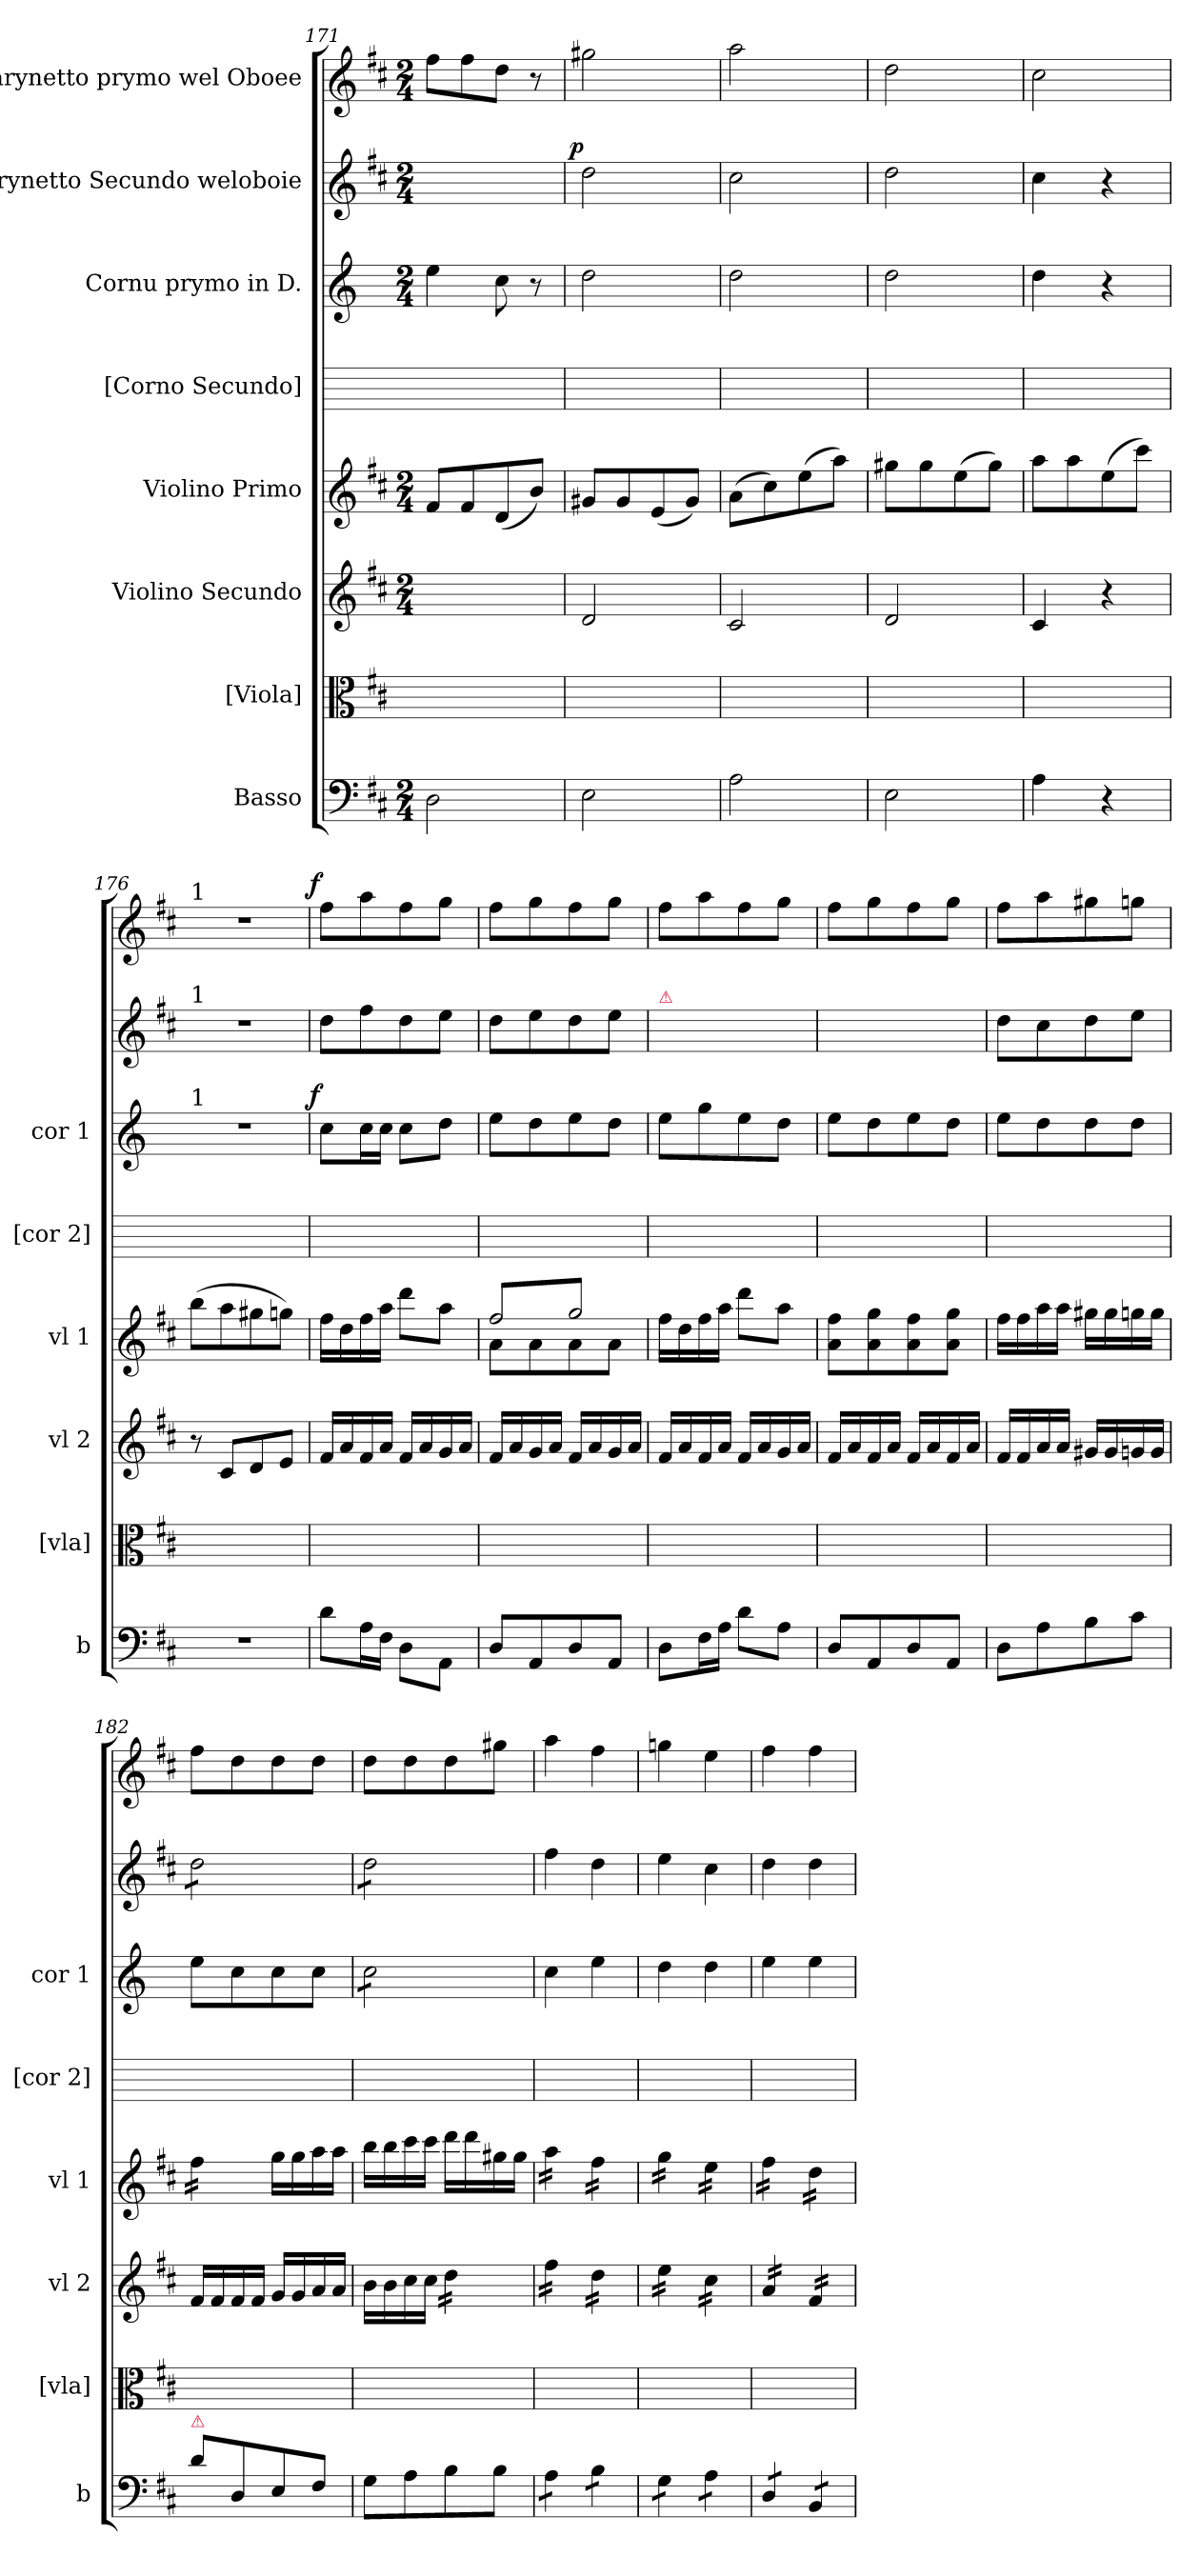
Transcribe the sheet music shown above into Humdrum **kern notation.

**kern	**dynam	**kern	**kern	**dynam	**kern	**dynam	**kern	**kern	**dynam	**kern	**dynam	**kern	**dynam
*part8	*part8	*part7	*part6	*part6	*part5	*part5	*part4	*part3	*part3	*part2	*part2	*part1	*part1
*staff8	*staff8	*staff7	*staff6	*staff6	*staff5	*staff5	*staff4	*staff3	*staff3	*staff2	*staff2	*staff1	*staff1
*I"Basso	*	*I"[Viola]	*I"Violino Secundo	*	*I"Violino Primo	*	*I"[Corno Secundo]	*I"Cornu prymo in D.	*	*I"Clarynetto Secundo weloboie	*	*I"Clarynetto prymo wel Oboee	*
*I'b	*	*I'[vla]	*I'vl 2	*	*I'vl 1	*	*I'[cor 2]	*I'cor 1	*	*	*	*	*
*clefF4	*	*clefC3	*clefG2	*	*clefG2	*	*	*clefG2	*	*clefG2	*	*clefG2	*
*	*	*	*	*	*	*	*	*ITrd6c10	*	*	*	*	*
*k[f#c#]	*	*k[f#c#]	*k[f#c#]	*	*k[f#c#]	*	*	*k[f#c#]	*	*k[f#c#]	*	*k[f#c#]	*
*M2/4	*	*	*M2/4	*	*M2/4	*	*	*M2/4	*	*M2/4	*	*M2/4	*
=171	=171	=171	=171	=171	=171	=171	=171	=171	=171	=171	=171	=171	=171
2D\	.	2ryy	8d/Lyy	.	8f#/L	.	2ryy	4f#\	.	2ryy	.	8ff#\L	.
.	.	.	8A/yy	.	8f#/	.	.	.	.	.	.	8ff#\	.
.	.	.	8d/yy	.	(8d/	.	.	8d\	.	.	.	8dd\J	.
.	.	.	8A/Jyy	.	8b/J)	.	.	8r	.	.	.	8r	.
=172	=172	=172	=172	=172	=172	=172	=172	=172	=172	=172	=172	=172	=172
!	!	!	!	!	!	!	!	!	!	!	!LO:DY:a:rj	!	!
2E\	.	2ryy	2d/	.	8g#X/L	.	2ryy	2e\	.	2dd\	p	2gg#X\	.
.	.	.	.	.	8g#/	.	.	.	.	.	.	.	.
.	.	.	.	.	(8e/	.	.	.	.	.	.	.	.
.	.	.	.	.	8g#/J)	.	.	.	.	.	.	.	.
=173	=173	=173	=173	=173	=173	=173	=173	=173	=173	=173	=173	=173	=173
2A\	.	2ryy	2c#/	.	(8a\L	.	2ryy	2e\	.	2cc#\	.	2aa\	.
.	.	.	.	.	8cc#\)	.	.	.	.	.	.	.	.
.	.	.	.	.	(8ee\	.	.	.	.	.	.	.	.
.	.	.	.	.	8aa\J)	.	.	.	.	.	.	.	.
=174	=174	=174	=174	=174	=174	=174	=174	=174	=174	=174	=174	=174	=174
2E\	.	2ryy	2d/	.	8gg#X\L	.	2ryy	2e\	.	2dd\	.	2dd\	.
.	.	.	.	.	8gg#\	.	.	.	.	.	.	.	.
.	.	.	.	.	(8ee\	.	.	.	.	.	.	.	.
.	.	.	.	.	8gg#\J)	.	.	.	.	.	.	.	.
=175	=175	=175	=175	=175	=175	=175	=175	=175	=175	=175	=175	=175	=175
4A\	.	2ryy	4c#/	.	8aa\L	.	2ryy	4e\	.	4cc#\	.	2cc#\	.
.	.	.	.	.	8aa\	.	.	.	.	.	.	.	.
4r	.	.	4r	.	(8ee\	.	.	4r	.	4r	.	.	.
.	.	.	.	.	8ccc#\J)	.	.	.	.	.	.	.	.
=176	=176	=176	=176	=176	=176	=176	=176	=176	=176	=176	=176	=176	=176
!	!	!	!	!	!	!	!	!	!	!	!	!LO:TX:a:t=1	!
!	!	!	!	!	!	!	!	!	!	!LO:TX:a:t=1	!	!	!
!	!	!	!	!	!	!	!	!LO:TX:a:t=1	!	!	!	!	!
2r	.	2ryy	8r	.	(8bb\L	.	2ryy	2r	.	2r	.	2r	.
.	.	.	8c#/L	.	8aa\	.	.	.	.	.	.	.	.
.	.	.	8d/	.	8gg#X\	.	.	.	.	.	.	.	.
.	.	.	8e/J	.	8ggn\J)	.	.	.	.	.	.	.	.
=177	=177	=177	=177	=177	=177	=177	=177	=177	=177	=177	=177	=177	=177
!	!	!	!	!LO:DY:a:rj	!	!LO:DY:a:rj	!	!	!LO:DY:a:rj	!	!	!	!LO:DY:a:rj
8d\L	for	2ryy	16f#/LL	for	16ff#\LL	for	2ryy	8d\L	f	8dd\L	.	8ff#\L	f.
.	.	.	16a/	.	16dd\	.	.	.	.	.	.	.	.
16A\L	.	.	16f#/	.	16ff#\	.	.	16d\L	.	8ff#\	.	8aa\	.
16F#\JJ	.	.	16a/JJ	.	16aa\JJ	.	.	16d\JJ	.	.	.	.	.
8D\L	.	.	16f#/LL	.	8ddd\L	.	.	8d\L	.	8dd\	.	8ff#\	.
.	.	.	16a/	.	.	.	.	.	.	.	.	.	.
8AA\J	.	.	16g/	.	8aa\J	.	.	8e\J	.	8ee\J	.	8gg\J	.
.	.	.	16a/JJ	.	.	.	.	.	.	.	.	.	.
=178	=178	=178	=178	=178	=178	=178	=178	=178	=178	=178	=178	=178	=178
*	*	*	*	*	*^	*	*	*	*	*	*	*	*
*	*	*	*	*	*tremolo	*	*	*	*	*	*	*	*	*
8D/L	.	2ryy	16f#/LL	.	8ff#/L	8a\L	.	2ryy	8f#\L	.	8dd\L	.	8ff#\L	.
.	.	.	16a/	.	.	.	.	.	.	.	.	.	.	.
8AA/	.	.	16g/	.	8gg/	8a\	.	.	8e\	.	8ee\	.	8gg\	.
.	.	.	16a/JJ	.	.	.	.	.	.	.	.	.	.	.
8D/	.	.	16f#/LL	.	8ff#/	8a\	.	.	8f#\	.	8dd\	.	8ff#\	.
.	.	.	16a/	.	.	.	.	.	.	.	.	.	.	.
8AA/J	.	.	16g/	.	8gg/J	8a\J	.	.	8e\J	.	8ee\J	.	8gg\J	.
*	*	*	*	*	*Xtremolo	*	*	*	*	*	*	*	*	*
.	.	.	16a/JJ	.	.	.	.	.	.	.	.	.	.	.
*	*	*	*	*	*v	*v	*	*	*	*	*	*	*	*
=179	=179	=179	=179	=179	=179	=179	=179	=179	=179	=179	=179	=179	=179
!	!	!	!	!	!	!	!	!	!	!LO:TX:a:color=crimson:t=⚠	!	!	!
8D\L	.	2ryy	16f#/LL	.	16ff#\LL	.	2ryy	8f#\L	.	8dd\Lyy	.	8ff#\L	.
.	.	.	16a/	.	16dd\	.	.	.	.	.	.	.	.
16F#\L	.	.	16f#/	.	16ff#\	.	.	8a\	.	8ff#\yy	.	8aa\	.
16A\JJ	.	.	16a/JJ	.	16aa\JJ	.	.	.	.	.	.	.	.
8d\L	.	.	16f#/LL	.	8ddd\L	.	.	8f#\	.	8dd\yy	.	8ff#\	.
.	.	.	16a/	.	.	.	.	.	.	.	.	.	.
8A\J	.	.	16g/	.	8aa\J	.	.	8e\J	.	8ee\Jyy	.	8gg\J	.
.	.	.	16a/JJ	.	.	.	.	.	.	.	.	.	.
=180	=180	=180	=180	=180	=180	=180	=180	=180	=180	=180	=180	=180	=180
8D/L	.	2ryy	16f#/LL	.	8a\ 8ff#\L	.	2ryy	8f#\L	.	8dd\Lyy	.	8ff#\L	.
.	.	.	16a/	.	.	.	.	.	.	.	.	.	.
8AA/	.	.	16f#/	.	8a\ 8gg\	.	.	8e\	.	8ee\yy	.	8gg\	.
.	.	.	16a/JJ	.	.	.	.	.	.	.	.	.	.
8D/	.	.	16f#/LL	.	8a\ 8ff#\	.	.	8f#\	.	8dd\yy	.	8ff#\	.
.	.	.	16a/	.	.	.	.	.	.	.	.	.	.
8AA/J	.	.	16f#/	.	8a\ 8gg\J	.	.	8e\J	.	8ee\Jyy	.	8gg\J	.
.	.	.	16a/JJ	.	.	.	.	.	.	.	.	.	.
=181	=181	=181	=181	=181	=181	=181	=181	=181	=181	=181	=181	=181	=181
8D\L	.	2ryy	16f#/LL	.	16ff#\LL	.	2ryy	8f#\L	.	8dd\L	.	8ff#\L	.
.	.	.	16f#/	.	16ff#\	.	.	.	.	.	.	.	.
8A\	.	.	16a/	.	16aa\	.	.	8e\	.	8cc#\	.	8aa\	.
.	.	.	16a/JJ	.	16aa\JJ	.	.	.	.	.	.	.	.
8B\	.	.	16g#X/LL	.	16gg#X\LL	.	.	8e\	.	8dd\	.	8gg#X\	.
.	.	.	16g#/	.	16gg#\	.	.	.	.	.	.	.	.
8c#\J	.	.	16gn/	.	16ggn\	.	.	8e\J	.	8ee\J	.	8ggn\J	.
.	.	.	16g/JJ	.	16gg\JJ	.	.	.	.	.	.	.	.
=182	=182	=182	=182	=182	=182	=182	=182	=182	=182	=182	=182	=182	=182
!LO:TX:a:color=crimson:t=⚠	!	!	!	!	!	!	!	!	!	!	!	!	!
*	*	*	*	*	*tremolo	*	*	*	*	*	*	*	*
*	*	*	*	*	*	*	*	*	*	*tremolo	*	*	*
8d\L	.	2ryy	16f#/LL	.	16ff#\LL	.	2ryy	8f#\L	.	8dd\L	.	8ff#\L	.
.	.	.	16f#/	.	16ff#\	.	.	.	.	.	.	.	.
8D/	.	.	16f#/	.	16ff#\	.	.	8d\	.	8dd\	.	8dd\	.
.	.	.	16f#/JJ	.	16ff#\JJ	.	.	.	.	.	.	.	.
*	*	*	*	*	*Xtremolo	*	*	*	*	*	*	*	*
8E/	.	.	16g/LL	.	16gg\LL	.	.	8d\	.	8dd\	.	8dd\	.
.	.	.	16g/	.	16gg\	.	.	.	.	.	.	.	.
8F#/J	.	.	16a/	.	16aa\	.	.	8d\J	.	8dd\J	.	8dd\J	.
.	.	.	16a/JJ	.	16aa\JJ	.	.	.	.	.	.	.	.
=183	=183	=183	=183	=183	=183	=183	=183	=183	=183	=183	=183	=183	=183
*	*	*	*	*	*	*	*	*tremolo	*	*	*	*	*
8G\L	.	2ryy	16b\LL	.	16bb\LL	.	2ryy	8d\L	.	8dd\L	.	8dd\L	.
.	.	.	16b\	.	16bb\	.	.	.	.	.	.	.	.
8A\	.	.	16cc#\	.	16ccc#\	.	.	8d\	.	8dd\	.	8dd\	.
.	.	.	16cc#\JJ	.	16ccc#\JJ	.	.	.	.	.	.	.	.
*	*	*	*tremolo	*	*	*	*	*	*	*	*	*	*
8B\	.	.	16dd\LL	.	16ddd\LL	.	.	8d\	.	8dd\	.	8dd\	.
.	.	.	16dd\	.	16ddd\	.	.	.	.	.	.	.	.
8B\J	.	.	16dd\	.	16gg#X\	.	.	8d\J	.	8dd\J	.	8gg#X\J	.
*	*	*	*	*	*	*	*	*	*	*Xtremolo	*	*	*
*	*	*	*	*	*	*	*	*Xtremolo	*	*	*	*	*
.	.	.	16dd\JJ	.	16gg#\JJ	.	.	.	.	.	.	.	.
=184	=184	=184	=184	=184	=184	=184	=184	=184	=184	=184	=184	=184	=184
*tremolo	*	*	*	*	*	*	*	*	*	*	*	*	*
*	*	*	*	*	*tremolo	*	*	*	*	*	*	*	*
8A\L	.	2ryy	16ff#\LL	.	16aa\LL	.	2ryy	4d\	.	4ff#\	.	4aa\	.
.	.	.	16ff#\	.	16aa\	.	.	.	.	.	.	.	.
8A\J	.	.	16ff#\	.	16aa\	.	.	.	.	.	.	.	.
.	.	.	16ff#\JJ	.	16aa\JJ	.	.	.	.	.	.	.	.
8B\L	.	.	16dd\LL	.	16ff#\LL	.	.	4f#\	.	4dd\	.	4ff#\	.
.	.	.	16dd\	.	16ff#\	.	.	.	.	.	.	.	.
8B\J	.	.	16dd\	.	16ff#\	.	.	.	.	.	.	.	.
.	.	.	16dd\JJ	.	16ff#\JJ	.	.	.	.	.	.	.	.
=185	=185	=185	=185	=185	=185	=185	=185	=185	=185	=185	=185	=185	=185
8G\L	.	2ryy	16ee\LL	.	16gg\LL	.	2ryy	4e\	.	4ee\	.	4ggn\	.
.	.	.	16ee\	.	16gg\	.	.	.	.	.	.	.	.
8G\J	.	.	16ee\	.	16gg\	.	.	.	.	.	.	.	.
.	.	.	16ee\JJ	.	16gg\JJ	.	.	.	.	.	.	.	.
8A\L	.	.	16cc#\LL	.	16ee\LL	.	.	4e\	.	4cc#\	.	4ee\	.
.	.	.	16cc#\	.	16ee\	.	.	.	.	.	.	.	.
8A\J	.	.	16cc#\	.	16ee\	.	.	.	.	.	.	.	.
.	.	.	16cc#\JJ	.	16ee\JJ	.	.	.	.	.	.	.	.
=186	=186	=186	=186	=186	=186	=186	=186	=186	=186	=186	=186	=186	=186
8D/L	.	2ryy	16a/LL	.	16ff#\LL	.	2ryy	4f#\	.	4dd\	.	4ff#\	.
.	.	.	16a/	.	16ff#\	.	.	.	.	.	.	.	.
8D/J	.	.	16a/	.	16ff#\	.	.	.	.	.	.	.	.
.	.	.	16a/JJ	.	16ff#\JJ	.	.	.	.	.	.	.	.
8BB/L	.	.	16f#/LL	.	16dd\LL	.	.	4f#\	.	4dd\	.	4ff#\	.
.	.	.	16f#/	.	16dd\	.	.	.	.	.	.	.	.
8BB/J	.	.	16f#/	.	16dd\	.	.	.	.	.	.	.	.
*Xtremolo	*	*	*	*	*	*	*	*	*	*	*	*	*
.	.	.	16f#/JJ	.	16dd\JJ	.	.	.	.	.	.	.	.
*	*	*	*	*	*Xtremolo	*	*	*	*	*	*	*	*
*	*	*	*Xtremolo	*	*	*	*	*	*	*	*	*	*
=	=	=	=	=	=	=	=	=	=	=	=	=	=
*-	*-	*-	*-	*-	*-	*-	*-	*-	*-	*-	*-	*-	*-
